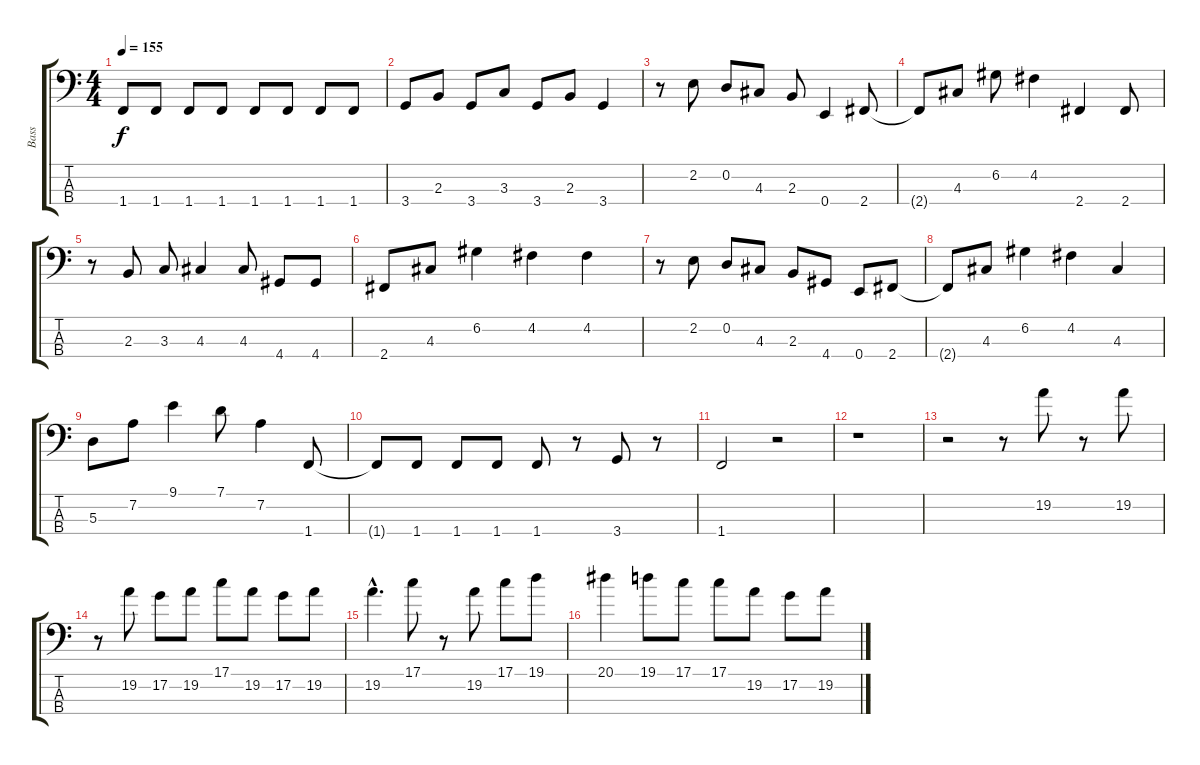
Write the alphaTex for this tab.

\track ("Bass" "Bass") {instrument electricbasspick}
\staff {score tabs}
\tuning (G2 D2 A1 E1) {hide}
\ts (4 4)
\tempo 155
\clef f4
\ks c
1.4.8{dy f} 1.4.8 1.4.8 1.4.8 1.4.8 1.4.8 1.4.8 1.4.8 |
3.4.8 2.3.8 3.4.8 3.3.8 3.4.8 2.3.8 3.4.4 |
r.8 2.2.8 0.2.8 4.3.8 2.3.8 0.4.4 2.4.8 |
2.4{t}.8 4.3.8 6.2.8 4.2.4 2.4.4 2.4.8 |
r.8 2.3.8 3.3.8 4.3.4 4.3.8 4.4.8 4.4.8 |
2.4.8 4.3.8 6.2.4 4.2.4 4.2.4 |
r.8 2.2.8 0.2.8 4.3.8 2.3.8 4.4.8 0.4.8 2.4.8 |
2.4{t}.8 4.3.8 6.2.4 4.2.4 4.3.4 |
5.3.8 7.2.8 9.1.4 7.1.8 7.2.4 1.4.8 |
1.4{t}.8 1.4.8 1.4.8 1.4.8 1.4.8 r.8 3.4.8 r.8 |
1.4.2 r.2 |
r.1 |
r.2 r.8 19.2.8 r.8 19.2.8 |
r.8 19.2.8 17.2.8 19.2.8 17.1.8 19.2.8 17.2.8 19.2.8 |
19.2{hac}.4{d} 17.1.8 r.8 19.2.8 17.1.8 19.1.8 |
20.1.4 19.1.8 17.1.8 17.1.8 19.2.8 17.2.8 19.2.8
